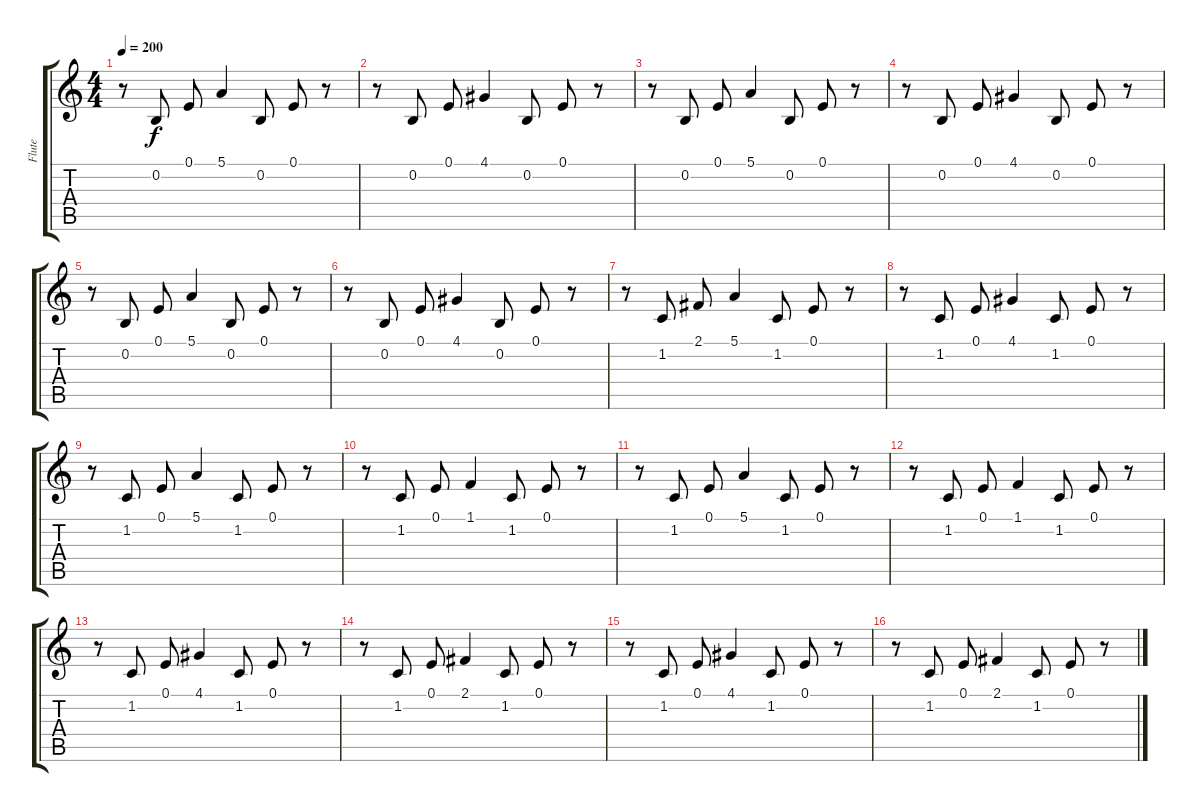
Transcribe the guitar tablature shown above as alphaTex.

\track ("Flute" "Flute") {instrument flute}
\staff {score tabs}
\tuning (E4 B3 G3 D3 A2 E2) {hide}
\ts (4 4)
\tempo 200
\clef g2
\ks c
r.8{dy f} 0.2.8 0.1.8 5.1.4 0.2.8 0.1.8 r.8 |
r.8 0.2.8 0.1.8 4.1.4 0.2.8 0.1.8 r.8 |
r.8 0.2.8 0.1.8 5.1.4 0.2.8 0.1.8 r.8 |
r.8 0.2.8 0.1.8 4.1.4 0.2.8 0.1.8 r.8 |
r.8 0.2.8 0.1.8 5.1.4 0.2.8 0.1.8 r.8 |
r.8 0.2.8 0.1.8 4.1.4 0.2.8 0.1.8 r.8 |
r.8 1.2.8 2.1.8 5.1.4 1.2.8 0.1.8 r.8 |
r.8 1.2.8 0.1.8 4.1.4 1.2.8 0.1.8 r.8 |
r.8 1.2.8 0.1.8 5.1.4 1.2.8 0.1.8 r.8 |
r.8 1.2.8 0.1.8 1.1.4 1.2.8 0.1.8 r.8 |
r.8 1.2.8 0.1.8 5.1.4 1.2.8 0.1.8 r.8 |
r.8 1.2.8 0.1.8 1.1.4 1.2.8 0.1.8 r.8 |
r.8 1.2.8 0.1.8 4.1.4 1.2.8 0.1.8 r.8 |
r.8 1.2.8 0.1.8 2.1.4 1.2.8 0.1.8 r.8 |
r.8 1.2.8 0.1.8 4.1.4 1.2.8 0.1.8 r.8 |
r.8 1.2.8 0.1.8 2.1.4 1.2.8 0.1.8 r.8
